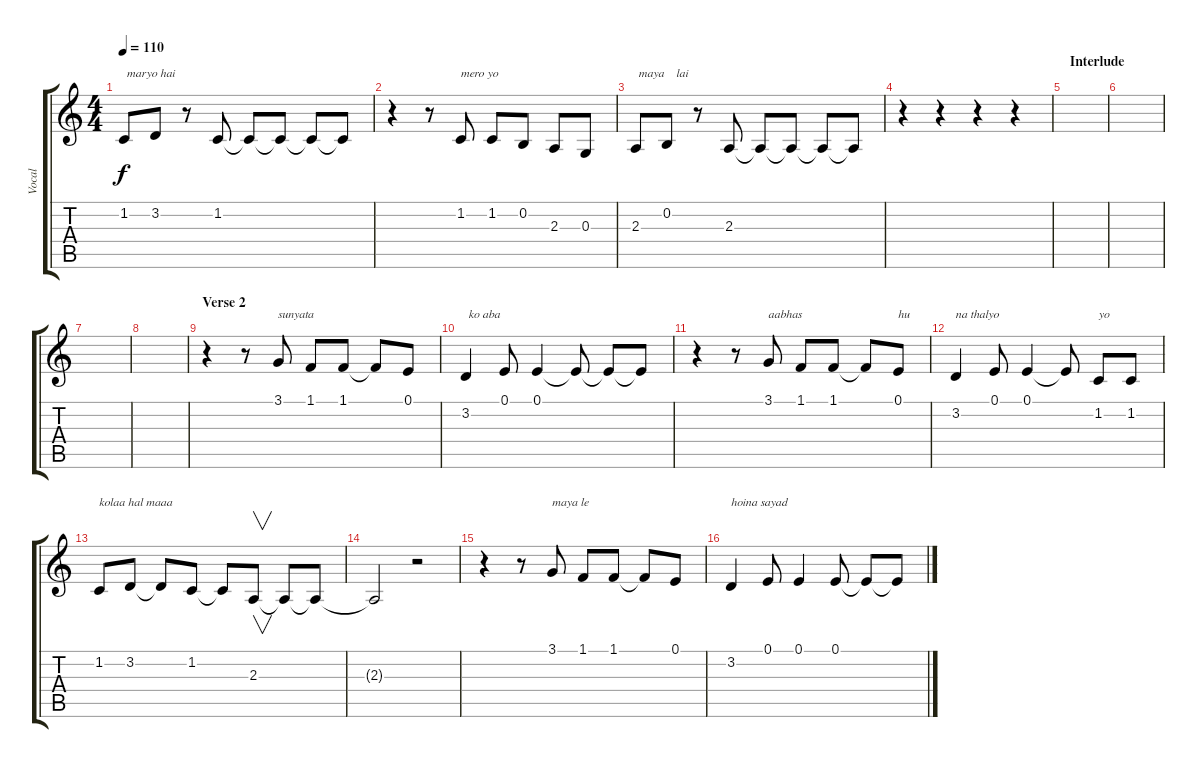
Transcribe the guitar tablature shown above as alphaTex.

\track ("Vocal" "Vocal") {instrument bassoon}
\staff {score tabs}
\tuning (E4 B3 G3 D3 A2 E2) {hide}
\ts (4 4)
\tempo 110
\clef g2
\ks c
1.2.8{txt " maryo hai" dy f} 3.2.8 r.8 1.2.8 1.2{t}.8 1.2{t}.8 1.2{t}.8 1.2{t}.8 |
r.4 r.8 1.2.8{txt "mero yo"} 1.2.8 0.2.8 2.3.8 0.3.8 |
2.3.8{txt " maya    lai"} 0.2.8 r.8 2.3.8 2.3{t}.8 2.3{t}.8 2.3{t}.8 2.3{t}.8 |
r.4 r.4 r.4 r.4 |
\section ("" " Interlude")
|
|
|
|
\section ("" "Verse 2")
r.4 r.8 3.1.8{txt "sunyata"} 1.1.8 1.1.8 1.1{t}.8 0.1.8 |
3.2.4{txt " ko aba"} 0.1.8 0.1.4 0.1{t}.8 0.1{t}.8 0.1{t}.8 |
r.4 r.8 3.1.8{txt "aabhas"} 1.1.8 1.1.8 1.1{t}.8 0.1.8{txt "hu"} |
3.2.4{txt "na thalyo"} 0.1.8 0.1.4 0.1{t}.8 1.2.8{txt "yo"} 1.2.8 |
1.2.8{txt "kolaa hal maaa"} 3.2.8 3.2{t}.8 1.2.8 1.2{t}.8 2.3.8{v} 2.3{t}.8 2.3{t}.8 |
2.3{t}.2 r.2 |
r.4 r.8 3.1.8{txt "maya le "} 1.1.8 1.1.8 1.1{t}.8 0.1.8 |
3.2.4{txt "hoina sayad"} 0.1.8 0.1.4 0.1.8 0.1{t}.8 0.1{t}.8
